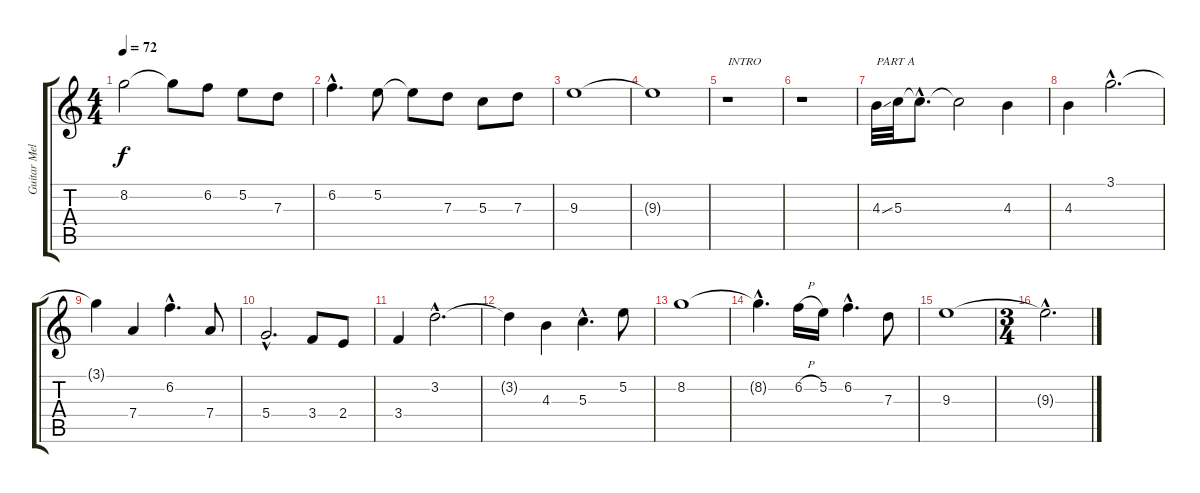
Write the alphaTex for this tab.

\track ("Guitar Melody" "Guitar Mel") {instrument acousticguitarnylon}
\staff {score tabs}
\tuning (E4 B3 G3 D3 A2 E2) {hide}
\ts (4 4)
\tempo 72
\clef g2
\ks c
8.2.2{dy f} 8.2{t}.8 6.2.8 5.2.8 7.3.8 |
6.2{hac}.4{d} 5.2.8 5.2{t}.8 7.3.8 5.3.8 7.3.8 |
9.3.1 |
9.3{t}.1 |
r.1{txt "INTRO"} |
r.1 |
4.3{ss}.32{txt "PART A"} 5.3.32 5.3{hac t}.8{d} 5.3{t}.2 4.3.4 |
4.3.4 3.1{hac}.2{d} |
3.1{t}.4 7.4.4 6.2{hac}.4{d} 7.4.8 |
5.4{hac}.2{d} 3.4.8 2.4.8 |
3.4.4 3.2{hac}.2{d} |
3.2{t}.4 4.3.4 5.3{hac}.4{d} 5.2.8 |
8.2.1 |
8.2{hac t}.4{d} 6.2{h}.16 5.2.16 6.2{hac}.4{d} 7.3.8 |
9.3.1 |
\ts (3 4)
9.3{hac t}.2{d}
